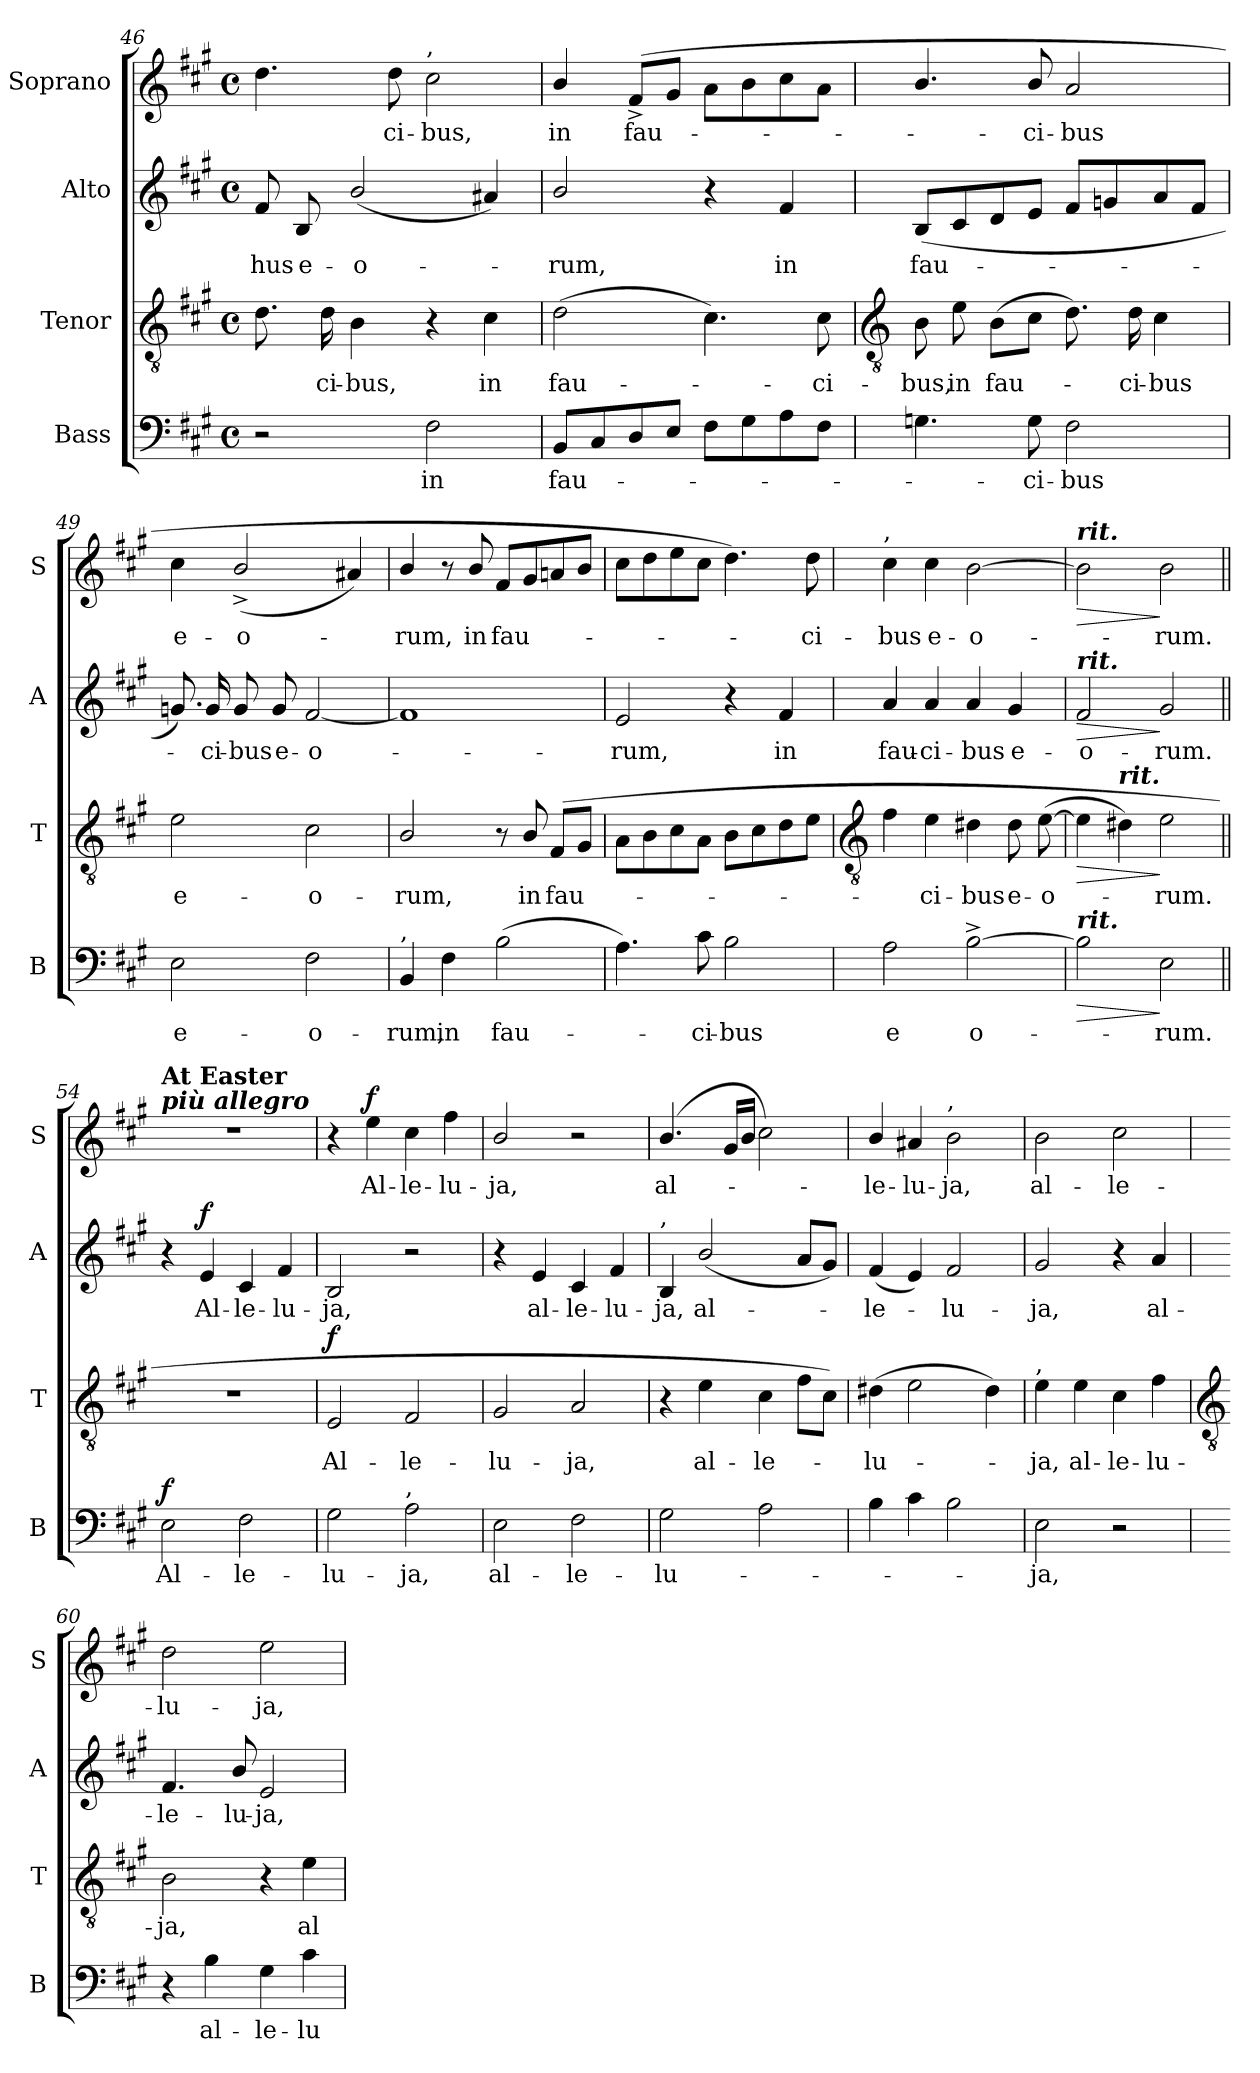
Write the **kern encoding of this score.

**kern	**text	**dynam	**kern	**text	**dynam	**kern	**text	**dynam	**kern	**text	**dynam
*part4	*part4	*part4	*part3	*part3	*part3	*part2	*part2	*part2	*part1	*part1	*part1
*staff4	*staff4	*staff4	*staff3	*staff3	*staff3	*staff2	*staff2	*staff2	*staff1	*staff1	*staff1
*I"Bass	*	*	*I"Tenor	*	*	*I"Alto	*	*	*I"Soprano	*	*
*I'B	*	*	*I'T	*	*	*I'A	*	*	*I'S	*	*
*clefF4	*	*	*clefGv2	*	*	*clefG2	*	*	*clefG2	*	*
*k[f#c#g#]	*	*	*k[f#c#g#]	*	*	*k[f#c#g#]	*	*	*k[f#c#g#]	*	*
*A:	*	*	*A:	*	*	*A:	*	*	*A:	*	*
*M4/4	*	*	*M4/4	*	*	*M4/4	*	*	*M4/4	*	*
*met(c)	*	*	*met(c)	*	*	*met(c)	*	*	*met(c)	*	*
=46	=46	=46	=46	=46	=46	=46	=46	=46	=46	=46	=46
!	!	!	!	!	!	!	!LO:LY:b	!	!	!	!
2r	.	.	8.d	.	.	8f#	-hus	.	4.dd	.	.
!	!	!	!	!	!	!	!LO:LY:b	!	!	!	!
.	.	.	.	.	.	8B	e-	.	.	.	.
!	!	!	!	!LO:LY:b	!	!	!	!	!	!	!
.	.	.	16d	ci-	.	.	.	.	.	.	.
!	!	!	!	!LO:LY:b	!	!	!LO:LY:b	!	!	!	!
.	.	.	4B	-bus,	.	(<2b/	-o -	.	.	.	.
!	!	!	!	!	!	!	!	!	!	!LO:LY:b	!
.	.	.	.	.	.	.	.	.	8dd	ci-	.
!	!	!	!	!	!	!	!	!	!LO:TX:a:t=,	!	!
!	!LO:LY:b	!	!	!	!	!	!	!	!	!LO:LY:b	!
2F#	in	.	4r	.	.	.	.	.	2cc#	-bus,	.
!	!	!	!	!LO:LY:b	!	!	!	!	!	!	!
.	.	.	4c#	in	.	4a#X)	.	.	.	.	.
=47	=47	=47	=47	=47	=47	=47	=47	=47	=47	=47	=47
!	!LO:LY:b	!	!	!LO:LY:b	!	!	!LO:LY:b	!	!	!LO:LY:b	!
8BBL	fau-	.	(>2d	fau-	.	2b/	rum,	.	4b/	in	.
8C#	.	.	.	.	.	.	.	.	.	.	.
!	!	!	!	!	!	!	!	!	!	!LO:LY:b	!
8D	.	.	.	.	.	.	.	.	(<8f#^L	fau-	.
8EJ	.	.	.	.	.	.	.	.	8g#J	.	.
8F#L	.	.	4.c#)	.	.	4r	.	.	8aL	.	.
8G#	.	.	.	.	.	.	.	.	8b	.	.
!	!	!	!	!	!	!	!LO:LY:b	!	!	!	!
8A	.	.	.	.	.	4f#	in	.	8cc#	.	.
!	!	!	!	!LO:LY:b	!	!	!	!	!	!	!
8F#J	.	.	8c#	ci-	.	.	.	.	8aJ	.	.
!!LO:LB:g=z
=48	=48	=48	=48	=48	=48	=48	=48	=48	=48	=48	=48
*	*	*	*clefGv2	*	*	*	*	*	*	*	*
!	!	!	!	!LO:LY:b	!	!	!LO:LY:b	!	!	!	!
4.Gn	.	.	8B	-bus,	.	(<8BL	fau-	.	4.b/	.	.
!	!	!	!	!LO:LY:b	!	!	!	!	!	!	!
.	.	.	8e	in	.	8c#	.	.	.	.	.
!	!	!	!	!LO:LY:b	!	!	!	!	!	!	!
.	.	.	(>8BL	fau-	.	8d	.	.	.	.	.
!	!LO:LY:b	!	!	!	!	!	!	!	!	!LO:LY:b	!
8G	ci-	.	8c#J	.	.	8eJ	.	.	8b/	ci-	.
!	!LO:LY:b	!	!	!	!	!	!	!	!	!LO:LY:b	!
2F#	-bus	.	8.d)	.	.	8f#L	.	.	2a	-bus	.
.	.	.	.	.	.	8gn	.	.	.	.	.
!	!	!	!	!LO:LY:b	!	!	!	!	!	!	!
.	.	.	16d	ci-	.	.	.	.	.	.	.
!	!	!	!	!LO:LY:b	!	!	!	!	!	!	!
.	.	.	4c#	-bus	.	8a	.	.	.	.	.
.	.	.	.	.	.	8f#J	.	.	.	.	.
=49	=49	=49	=49	=49	=49	=49	=49	=49	=49	=49	=49
!	!LO:LY:b	!	!	!LO:LY:b	!	!	!	!	!	!LO:LY:b	!
2E	e--	.	2e	e-	.	8.gn)	.	.	4cc#	e-	.
!	!	!	!	!	!	!	!LO:LY:b	!	!	!	!
.	.	.	.	.	.	16g	ci-	.	.	.	.
!	!	!	!	!	!	!	!LO:LY:b	!	!	!LO:LY:b	!
.	.	.	.	.	.	8g	-bus	.	(<2b^/	-o-	.
!	!	!	!	!	!	!	!LO:LY:b	!	!	!	!
.	.	.	.	.	.	8g	e-	.	.	.	.
!	!LO:LY:b	!	!	!LO:LY:b	!	!	!LO:LY:b	!	!	!	!
2F#	-o-	.	2c#	-o-	.	[2f#	-o-	.	.	.	.
.	.	.	.	.	.	.	.	.	4a#X)	.	.
=50	=50	=50	=50	=50	=50	=50	=50	=50	=50	=50	=50
!LO:TX:a:t=,	!	!	!	!	!	!	!	!	!	!	!
!	!LO:LY:b	!	!	!LO:LY:b	!	!	!	!	!	!LO:LY:b	!
4BB	-rum,	.	2B/	-rum,	.	1f#]	.	.	4b/	rum,	.
!	!LO:LY:b	!	!	!	!	!	!	!	!	!	!
4F#	in	.	.	.	.	.	.	.	8r	.	.
!	!	!	!	!	!	!	!	!	!	!LO:LY:b	!
.	.	.	.	.	.	.	.	.	8b/	in	.
!	!LO:LY:b	!	!	!	!	!	!	!	!	!LO:LY:b	!
(>2B	fau-	.	8r	.	.	.	.	.	8f#L	fau-	.
!	!	!	!	!LO:LY:b	!	!	!	!	!	!	!
.	.	.	8B/	in	.	.	.	.	8g#	.	.
!	!	!	!	!LO:LY:b	!	!	!	!	!	!	!
.	.	.	(>8F#L	fau-	.	.	.	.	8an	.	.
.	.	.	8G#J	.	.	.	.	.	8bJ	.	.
=51	=51	=51	=51	=51	=51	=51	=51	=51	=51	=51	=51
!	!	!	!	!	!	!	!LO:LY:b	!	!	!	!
4.A)	.	.	8AL	.	.	2e	rum,	.	8cc#L	.	.
.	.	.	8B	.	.	.	.	.	8dd	.	.
.	.	.	8c#	.	.	.	.	.	8ee	.	.
!	!LO:LY:b	!	!	!	!	!	!	!	!	!	!
8c#	ci-	.	8AJ	.	.	.	.	.	8cc#J	.	.
!	!LO:LY:b	!	!	!	!	!	!	!	!	!	!
2B	-bus	.	8BL	.	.	4r	.	.	4.dd)	.	.
.	.	.	8c#	.	.	.	.	.	.	.	.
!	!	!	!	!	!	!	!LO:LY:b	!	!	!	!
.	.	.	8d	.	.	4f#	in	.	.	.	.
!	!	!	!	!	!	!	!	!	!	!LO:LY:b	!
.	.	.	8eJ	.	.	.	.	.	8dd	ci-	.
!!LO:LB:g=z
=52	=52	=52	=52	=52	=52	=52	=52	=52	=52	=52	=52
*	*	*	*clefGv2	*	*	*	*	*	*	*	*
!	!	!	!	!	!	!	!	!	!LO:TX:a:t=,	!	!
!	!LO:LY:b	!	!	!	!	!	!LO:LY:b	!	!	!LO:LY:b	!
2A	e	.	4f#	.	.	4a	fau-	.	4cc#	-bus	.
!	!	!	!	!LO:LY:b	!	!	!LO:LY:b	!	!	!LO:LY:b	!
.	.	.	4e	ci-	.	4a	-ci-	.	4cc#	e-	.
!	!LO:LY:b	!	!	!LO:LY:b	!	!	!LO:LY:b	!	!	!LO:LY:b	!
[2B^	o-	.	4d#X	-bus	.	4a	-bus	.	[2b	-o-	.
!	!	!	!	!LO:LY:b	!	!	!LO:LY:b	!	!	!	!
.	.	.	8d#	e-	.	4g#	e-	.	.	.	.
!	!	!	!	!LO:LY:b	!	!	!	!	!	!	!
.	.	.	(>[8e	-o-	.	.	.	.	.	.	.
=53	=53	=53	=53	=53	=53	=53	=53	=53	=53	=53	=53
!	!	!	!	!	!	!	!	!	!LO:TX:a:Bi:t=rit.	!	!
!	!	!	!	!	!	!LO:TX:a:Bi:t=rit.	!	!	!	!	!
!LO:TX:a:Bi:t=rit.	!	!	!	!	!	!	!	!	!	!	!
!	!	!LO:HP:b	!	!	!LO:HP:b	!	!LO:LY:b	!LO:HP:b	!	!	!LO:HP:b
2B]	.	>	4e]	.	>	2f#	-o-	>	2b]	.	>
!	!	!	!LO:TX:a:Bi:t=rit.	!	!	!	!	!	!	!	!
.	.	.	4d#X)	.	.	.	.	.	.	.	.
!	!LO:LY:b	!	!	!LO:LY:b	!	!	!LO:LY:b	!	!	!LO:LY:b	!
2E	rum.	]	2e	rum.	]	2g#	-rum.	]	2b	rum.	]
=54||	=54||	=54||	=54||	=54||	=54||	=54||	=54||	=54||	=54||	=54||	=54||
!	!	!	!	!	!	!	!	!	!LO:TX:a:Bi:t=più allegro	!	!
!	!	!	!	!	!	!	!	!	!LO:TX:a:B:t=At Easter	!	!
!	!LO:LY:b	!LO:DY:b	!	!	!	!	!	!	!	!	!
2E	Al-	f	1r	.	.	4r	.	.	1r	.	.
!	!	!	!	!	!	!	!LO:LY:b	!LO:DY:b	!	!	!
.	.	.	.	.	.	4e	Al-	f	.	.	.
!	!LO:LY:b	!	!	!	!	!	!LO:LY:b	!	!	!	!
2F#	-le-	.	.	.	.	4c#	-le-	.	.	.	.
!	!	!	!	!	!	!	!LO:LY:b	!	!	!	!
.	.	.	.	.	.	4f#	-lu-	.	.	.	.
=55	=55	=55	=55	=55	=55	=55	=55	=55	=55	=55	=55
!	!LO:LY:b	!	!	!LO:LY:b	!LO:DY:b	!	!LO:LY:b	!	!	!	!
2G#	-lu-	.	2E	Al-	f	2B	-ja,	.	4r	.	.
!	!	!	!	!	!	!	!	!	!	!LO:LY:b	!LO:DY:b
.	.	.	.	.	.	.	.	.	4ee	Al-	f
!LO:TX:a:t=,	!	!	!	!	!	!	!	!	!	!	!
!	!LO:LY:b	!	!	!LO:LY:b	!	!	!	!	!	!LO:LY:b	!
2A	-ja,	.	2F#	-le-	.	2r	.	.	4cc#	-le-	.
!	!	!	!	!	!	!	!	!	!	!LO:LY:b	!
.	.	.	.	.	.	.	.	.	4ff#	-lu-	.
=56	=56	=56	=56	=56	=56	=56	=56	=56	=56	=56	=56
!	!LO:LY:b	!	!	!LO:LY:b	!	!	!	!	!	!LO:LY:b	!
2E	al-	.	2G#	-lu-	.	4r	.	.	2b/	-ja,	.
!	!	!	!	!	!	!	!LO:LY:b	!	!	!	!
.	.	.	.	.	.	4e	al-	.	.	.	.
!	!LO:LY:b	!	!	!LO:LY:b	!	!	!LO:LY:b	!	!	!	!
2F#	-le-	.	2A	-ja,	.	4c#	-le-	.	2r	.	.
!	!	!	!	!	!	!	!LO:LY:b	!	!	!	!
.	.	.	.	.	.	4f#	-lu-	.	.	.	.
=57	=57	=57	=57	=57	=57	=57	=57	=57	=57	=57	=57
!	!	!	!	!	!	!LO:TX:a:t=,	!	!	!	!	!
!	!LO:LY:b	!	!	!	!	!	!LO:LY:b	!	!	!LO:LY:b	!
2G#	-lu-	.	4r	.	.	4B	-ja,	.	(<4.b/	al-	.
!	!	!	!	!LO:LY:b	!	!	!LO:LY:b	!	!	!	!
.	.	.	4e	al-	.	(<2b/	al-	.	.	.	.
.	.	.	.	.	.	.	.	.	16g#LL	.	.
.	.	.	.	.	.	.	.	.	16bJJ	.	.
!	!	!	!	!LO:LY:b	!	!	!	!	!	!	!
2A	.	.	4c#	-le-	.	.	.	.	2cc#)	.	.
.	.	.	8f#L	.	.	8aL	.	.	.	.	.
.	.	.	8c#J)	.	.	8g#J)	.	.	.	.	.
=58	=58	=58	=58	=58	=58	=58	=58	=58	=58	=58	=58
!	!	!	!	!LO:LY:b	!	!	!LO:LY:b	!	!	!LO:LY:b	!
4B	.	.	(>4d#X	lu-	.	(<4f#	le-	.	4b/	le-	.
!	!	!	!	!	!	!	!	!	!	!LO:LY:b	!
4c#	.	.	2e	.	.	4e)	.	.	4a#X	-lu-	.
!	!	!	!	!	!	!	!	!	!LO:TX:a:t=,	!	!
!	!	!	!	!	!	!	!LO:LY:b	!	!	!LO:LY:b	!
2B	.	.	.	.	.	2f#	lu-	.	2b	-ja,	.
.	.	.	4d#)	.	.	.	.	.	.	.	.
=59	=59	=59	=59	=59	=59	=59	=59	=59	=59	=59	=59
!	!	!	!LO:TX:a:t=,	!	!	!	!	!	!	!	!
!	!LO:LY:b	!	!	!LO:LY:b	!	!	!LO:LY:b	!	!	!LO:LY:b	!
2E	ja,	.	4e	ja,	.	2g#	-ja,	.	2b	al-	.
!	!	!	!	!LO:LY:b	!	!	!	!	!	!	!
.	.	.	4e	al-	.	.	.	.	.	.	.
!	!	!	!	!LO:LY:b	!	!	!	!	!	!LO:LY:b	!
2r	.	.	4c#	-le-	.	4r	.	.	2cc#	-le-	.
!	!	!	!	!LO:LY:b	!	!	!LO:LY:b	!	!	!	!
.	.	.	4f#	-lu-	.	4a	al-	.	.	.	.
!!LO:LB:g=z
=60	=60	=60	=60	=60	=60	=60	=60	=60	=60	=60	=60
*	*	*	*clefGv2	*	*	*	*	*	*	*	*
!	!	!	!	!LO:LY:b	!	!	!LO:LY:b	!	!	!LO:LY:b	!
4r	.	.	2B	-ja,	.	4.f#	-le-	.	2dd	-lu-	.
!	!LO:LY:b	!	!	!	!	!	!	!	!	!	!
4B	al-	.	.	.	.	.	.	.	.	.	.
!	!	!	!	!	!	!	!LO:LY:b	!	!	!	!
.	.	.	.	.	.	8b/	-lu-	.	.	.	.
!	!LO:LY:b	!	!	!	!	!	!LO:LY:b	!	!	!LO:LY:b	!
4G#	-le-	.	4r	.	.	2e	-ja,	.	2ee	-ja,	.
!	!LO:LY:b	!	!	!LO:LY:b	!	!	!	!	!	!	!
4c#	-lu-	.	4e	al-	.	.	.	.	.	.	.
=	=	=	=	=	=	=	=	=	=	=	=
*-	*-	*-	*-	*-	*-	*-	*-	*-	*-	*-	*-
